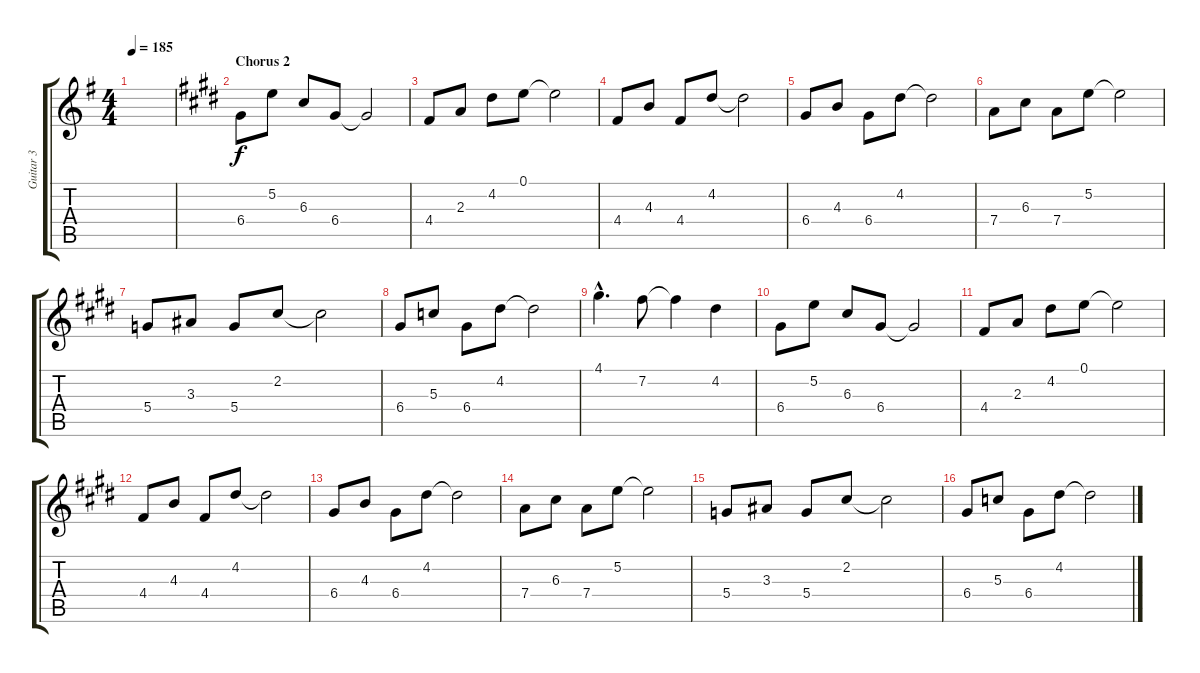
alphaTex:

\track ("Guitar 3" "Guitar 3") {instrument acousticguitarsteel}
\staff {score tabs}
\tuning (E4 B3 G3 D3 A2 E2) {hide}
\ts (4 4)
\tempo 185
\clef g2
\ks g
|
\section ("" "Chorus 2")
\ks e
6.4.8{dy f} 5.2.8 6.3.8 6.4.8 6.4{t}.2 |
4.4.8 2.3.8 4.2.8 0.1.8 0.1{t}.2 |
4.4.8 4.3.8 4.4.8 4.2.8 4.2{t}.2 |
6.4.8 4.3.8 6.4.8 4.2.8 4.2{t}.2 |
7.4.8 6.3.8 7.4.8 5.2.8 5.2{t}.2 |
5.4.8 3.3.8 5.4.8 2.2.8 2.2{t}.2 |
6.4.8 5.3.8 6.4.8 4.2.8 4.2{t}.2 |
4.1{hac}.4{d} 7.2.8 7.2{t}.4 4.2.4 |
6.4.8 5.2.8 6.3.8 6.4.8 6.4{t}.2 |
4.4.8 2.3.8 4.2.8 0.1.8 0.1{t}.2 |
4.4.8 4.3.8 4.4.8 4.2.8 4.2{t}.2 |
6.4.8 4.3.8 6.4.8 4.2.8 4.2{t}.2 |
7.4.8 6.3.8 7.4.8 5.2.8 5.2{t}.2 |
5.4.8 3.3.8 5.4.8 2.2.8 2.2{t}.2 |
6.4.8 5.3.8 6.4.8 4.2.8 4.2{t}.2
